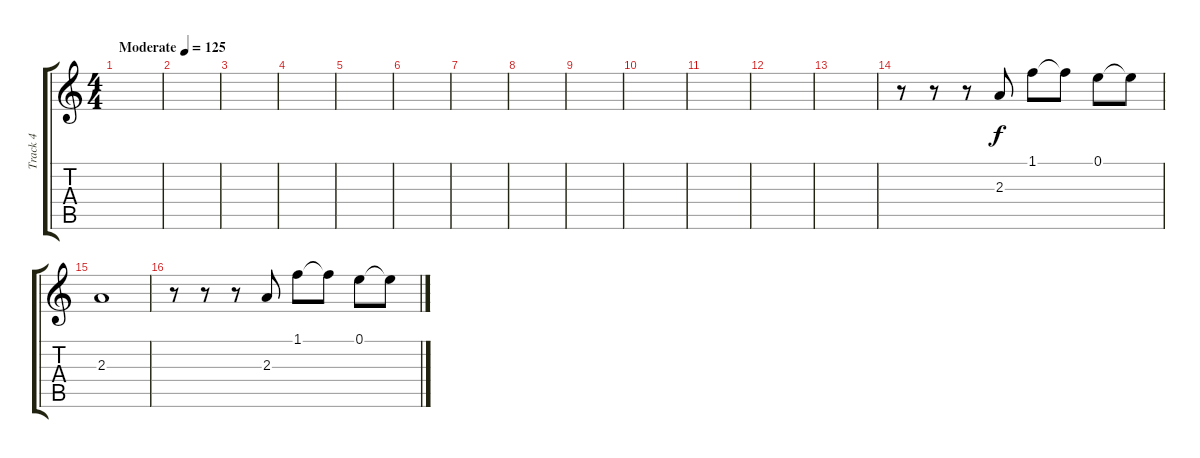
\track ("Track 4" "Track 4") {instrument overdrivenguitar}
\staff {score tabs}
\tuning (E4 B3 G3 D3 A2 E2) {hide}
\ts (4 4)
\tempo (125 "Moderate")
\clef g2
\ks c
|
|
|
|
|
|
|
|
|
|
|
|
|
r.8 r.8 r.8 2.3.8 1.1.8 1.1{t}.8 0.1.8 0.1{t}.8 |
2.3.1 |
r.8 r.8 r.8 2.3.8 1.1.8 1.1{t}.8 0.1.8 0.1{t}.8
